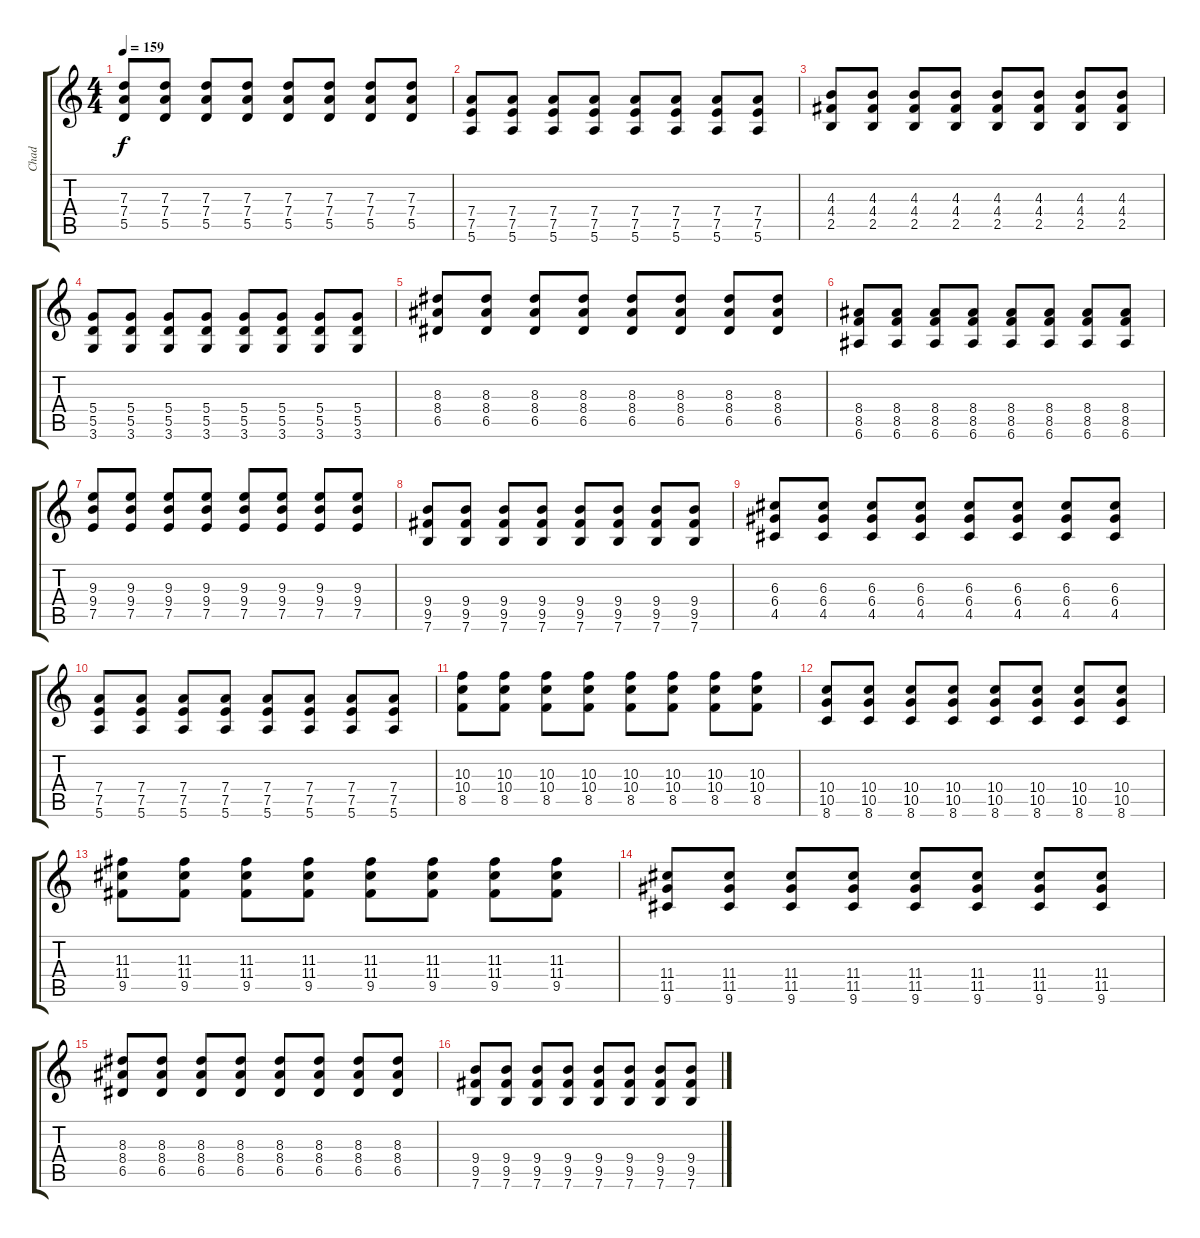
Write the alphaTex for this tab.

\track ("Chad" "Chad") {instrument distortionguitar}
\staff {score tabs}
\tuning (E4 B3 G3 D3 A2 E2) {hide}
\ts (4 4)
\tempo 159
\clef g2
\ks c
(7.3 7.4 5.5).8{dy f volume 11 instrument distortionguitar} (7.3 7.4 5.5).8 (7.3 7.4 5.5).8 (7.3 7.4 5.5).8 (7.3 7.4 5.5).8 (7.3 7.4 5.5).8 (7.3 7.4 5.5).8 (7.3 7.4 5.5).8 |
(7.4 7.5 5.6).8 (7.4 7.5 5.6).8 (7.4 7.5 5.6).8 (7.4 7.5 5.6).8 (7.4 7.5 5.6).8 (7.4 7.5 5.6).8 (7.4 7.5 5.6).8 (7.4 7.5 5.6).8 |
(4.3 4.4 2.5).8 (4.3 4.4 2.5).8 (4.3 4.4 2.5).8 (4.3 4.4 2.5).8 (4.3 4.4 2.5).8 (4.3 4.4 2.5).8 (4.3 4.4 2.5).8 (4.3 4.4 2.5).8 |
(5.4 5.5 3.6).8 (5.4 5.5 3.6).8 (5.4 5.5 3.6).8 (5.4 5.5 3.6).8 (5.4 5.5 3.6).8 (5.4 5.5 3.6).8 (5.4 5.5 3.6).8 (5.4 5.5 3.6).8 |
(8.3 8.4 6.5).8 (8.3 8.4 6.5).8 (8.3 8.4 6.5).8 (8.3 8.4 6.5).8 (8.3 8.4 6.5).8 (8.3 8.4 6.5).8 (8.3 8.4 6.5).8 (8.3 8.4 6.5).8 |
(8.4 8.5 6.6).8 (8.4 8.5 6.6).8 (8.4 8.5 6.6).8 (8.4 8.5 6.6).8 (8.4 8.5 6.6).8 (8.4 8.5 6.6).8 (8.4 8.5 6.6).8 (8.4 8.5 6.6).8 |
(9.3 9.4 7.5).8 (9.3 9.4 7.5).8 (9.3 9.4 7.5).8 (9.3 9.4 7.5).8 (9.3 9.4 7.5).8 (9.3 9.4 7.5).8 (9.3 9.4 7.5).8 (9.3 9.4 7.5).8 |
(9.4 9.5 7.6).8 (9.4 9.5 7.6).8 (9.4 9.5 7.6).8 (9.4 9.5 7.6).8 (9.4 9.5 7.6).8 (9.4 9.5 7.6).8 (9.4 9.5 7.6).8 (9.4 9.5 7.6).8 |
(6.3 6.4 4.5).8 (6.3 6.4 4.5).8 (6.3 6.4 4.5).8 (6.3 6.4 4.5).8 (6.3 6.4 4.5).8 (6.3 6.4 4.5).8 (6.3 6.4 4.5).8 (6.3 6.4 4.5).8 |
(7.4 7.5 5.6).8 (7.4 7.5 5.6).8 (7.4 7.5 5.6).8 (7.4 7.5 5.6).8 (7.4 7.5 5.6).8 (7.4 7.5 5.6).8 (7.4 7.5 5.6).8 (7.4 7.5 5.6).8 |
(10.3 10.4 8.5).8 (10.3 10.4 8.5).8 (10.3 10.4 8.5).8 (10.3 10.4 8.5).8 (10.3 10.4 8.5).8 (10.3 10.4 8.5).8 (10.3 10.4 8.5).8 (10.3 10.4 8.5).8 |
(10.4 10.5 8.6).8 (10.4 10.5 8.6).8 (10.4 10.5 8.6).8 (10.4 10.5 8.6).8 (10.4 10.5 8.6).8 (10.4 10.5 8.6).8 (10.4 10.5 8.6).8 (10.4 10.5 8.6).8 |
(11.3 11.4 9.5).8 (11.3 11.4 9.5).8 (11.3 11.4 9.5).8 (11.3 11.4 9.5).8 (11.3 11.4 9.5).8 (11.3 11.4 9.5).8 (11.3 11.4 9.5).8 (11.3 11.4 9.5).8 |
(11.4 11.5 9.6).8 (11.4 11.5 9.6).8 (11.4 11.5 9.6).8 (11.4 11.5 9.6).8 (11.4 11.5 9.6).8 (11.4 11.5 9.6).8 (11.4 11.5 9.6).8 (11.4 11.5 9.6).8 |
(8.3 8.4 6.5).8 (8.3 8.4 6.5).8 (8.3 8.4 6.5).8 (8.3 8.4 6.5).8 (8.3 8.4 6.5).8 (8.3 8.4 6.5).8 (8.3 8.4 6.5).8 (8.3 8.4 6.5).8 |
(9.4 9.5 7.6).8 (9.4 9.5 7.6).8 (9.4 9.5 7.6).8 (9.4 9.5 7.6).8 (9.4 9.5 7.6).8 (9.4 9.5 7.6).8 (9.4 9.5 7.6).8 (9.4 9.5 7.6).8
